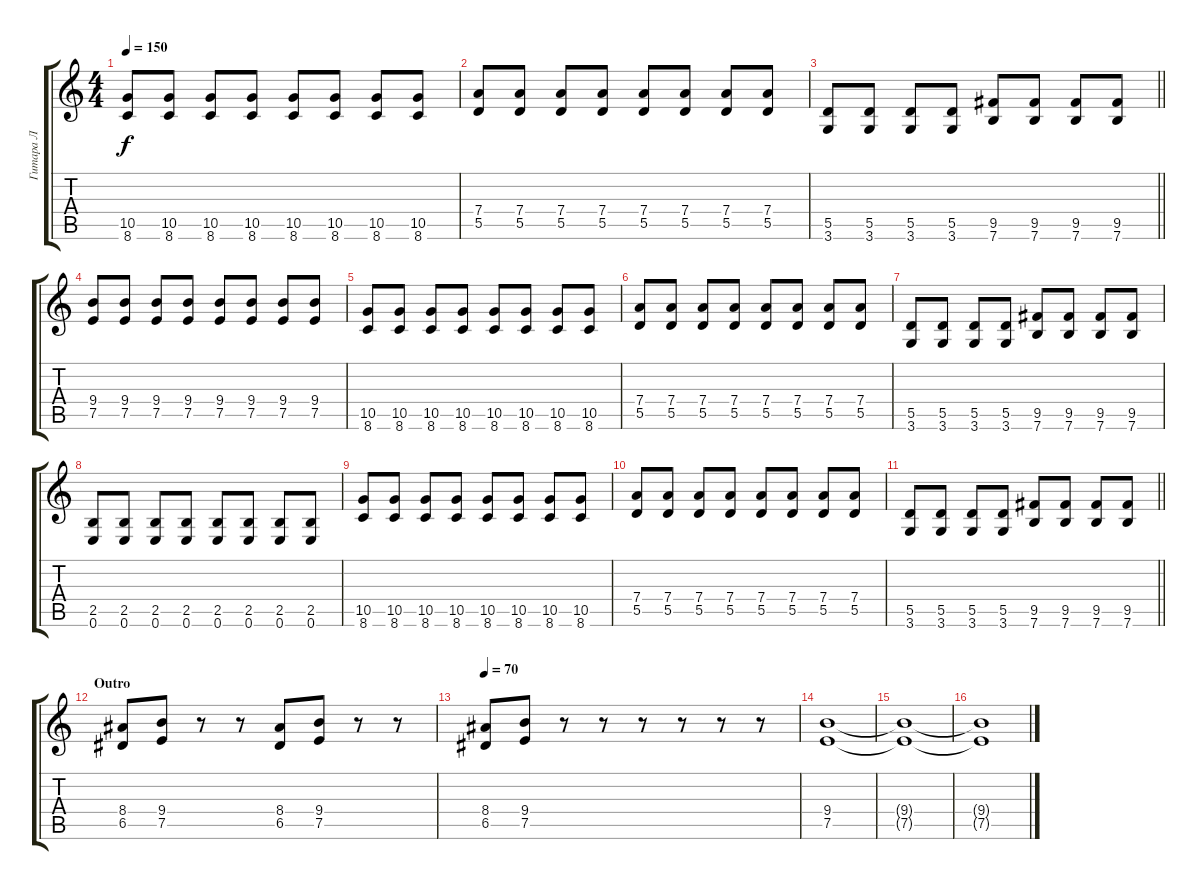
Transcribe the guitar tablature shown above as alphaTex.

\track ("Гитара Л" "Гитара Л") {instrument overdrivenguitar}
\staff {score tabs}
\tuning (E4 B3 G3 D3 A2 E2) {hide}
\ts (4 4)
\tempo 150
\clef g2
\ks c
(10.5 8.6).8{dy f} (10.5 8.6).8 (10.5 8.6).8 (10.5 8.6).8 (10.5 8.6).8 (10.5 8.6).8 (10.5 8.6).8 (10.5 8.6).8 |
(7.4 5.5).8 (7.4 5.5).8 (7.4 5.5).8 (7.4 5.5).8 (7.4 5.5).8 (7.4 5.5).8 (7.4 5.5).8 (7.4 5.5).8 |
\barLineRight lightlight
(5.5 3.6).8 (5.5 3.6).8 (5.5 3.6).8 (5.5 3.6).8 (9.5 7.6).8 (9.5 7.6).8 (9.5 7.6).8 (9.5 7.6).8 |
\section ("" " ")
(9.4 7.5).8 (9.4 7.5).8 (9.4 7.5).8 (9.4 7.5).8 (9.4 7.5).8 (9.4 7.5).8 (9.4 7.5).8 (9.4 7.5).8 |
(10.5 8.6).8 (10.5 8.6).8 (10.5 8.6).8 (10.5 8.6).8 (10.5 8.6).8 (10.5 8.6).8 (10.5 8.6).8 (10.5 8.6).8 |
(7.4 5.5).8 (7.4 5.5).8 (7.4 5.5).8 (7.4 5.5).8 (7.4 5.5).8 (7.4 5.5).8 (7.4 5.5).8 (7.4 5.5).8 |
(5.5 3.6).8 (5.5 3.6).8 (5.5 3.6).8 (5.5 3.6).8 (9.5 7.6).8 (9.5 7.6).8 (9.5 7.6).8 (9.5 7.6).8 |
(2.5 0.6).8 (2.5 0.6).8 (2.5 0.6).8 (2.5 0.6).8 (2.5 0.6).8 (2.5 0.6).8 (2.5 0.6).8 (2.5 0.6).8 |
(10.5 8.6).8 (10.5 8.6).8 (10.5 8.6).8 (10.5 8.6).8 (10.5 8.6).8 (10.5 8.6).8 (10.5 8.6).8 (10.5 8.6).8 |
(7.4 5.5).8 (7.4 5.5).8 (7.4 5.5).8 (7.4 5.5).8 (7.4 5.5).8 (7.4 5.5).8 (7.4 5.5).8 (7.4 5.5).8 |
\barLineRight lightlight
(5.5 3.6).8 (5.5 3.6).8 (5.5 3.6).8 (5.5 3.6).8 (9.5 7.6).8 (9.5 7.6).8 (9.5 7.6).8 (9.5 7.6).8 |
\section ("" "Outro")
(8.4 6.5).8 (9.4 7.5).8 r.8 r.8 (8.4 6.5).8 (9.4 7.5).8 r.8 r.8 |
\tempo 70
(8.4 6.5).8 (9.4 7.5).8 r.8 r.8 r.8 r.8 r.8 r.8 |
(9.4 7.5).1{volume 0} |
(9.4{t} 7.5{t}).1 |
(9.4{t} 7.5{t}).1
